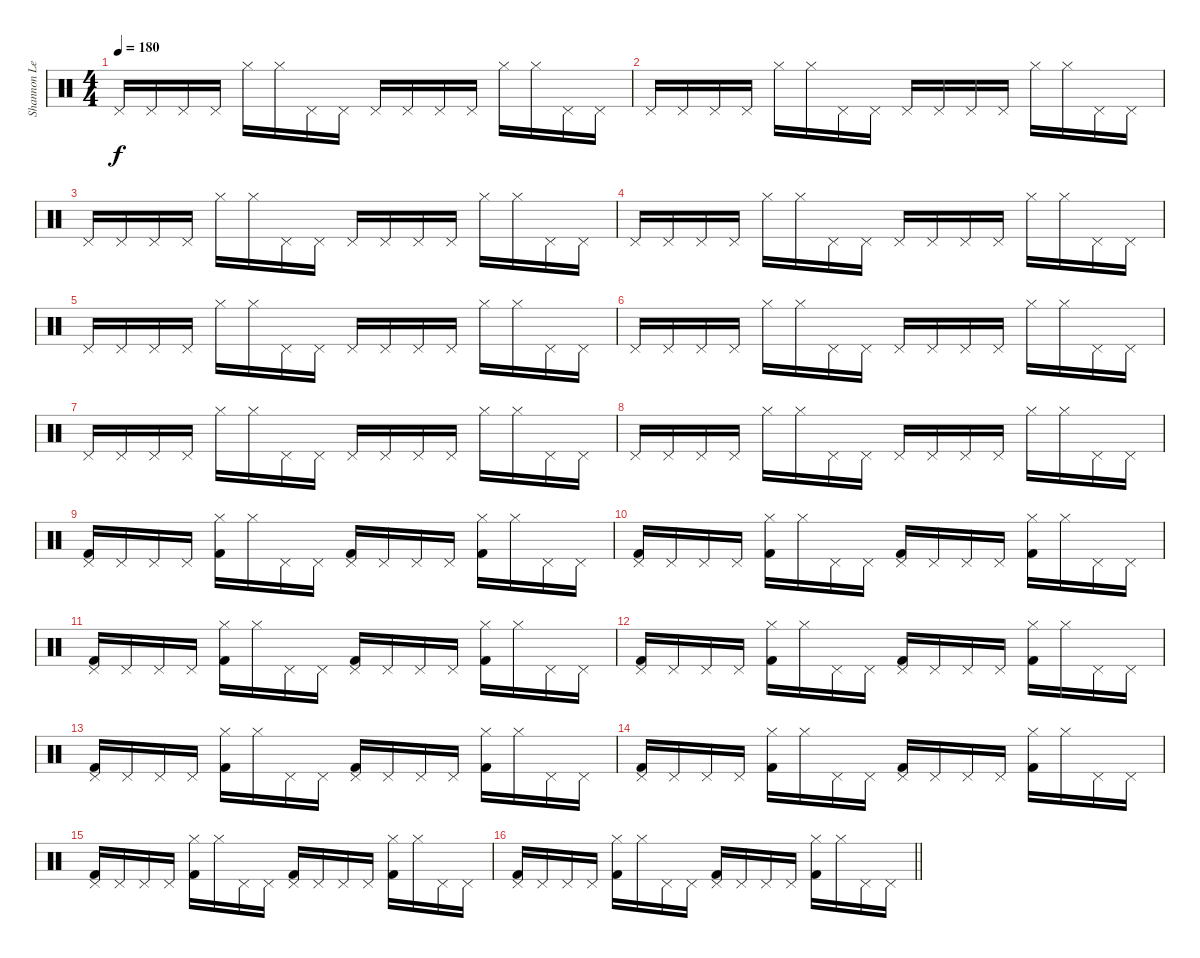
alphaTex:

\track ("Shannon Leto [Drums]" "Shannon Le") {instrument percussion}
\staff {score}
\articulation defaults
\ts (4 4)
\tempo 180
\clef neutral
\ks c "Pedal Hi-Hat (hit)".16{dy f} "Pedal Hi-Hat (hit)".16 "Pedal Hi-Hat (hit)".16 "Pedal Hi-Hat (hit)".16 "Hi-Hat (closed)".16 "Hi-Hat (closed)".16 "Pedal Hi-Hat (hit)".16 "Pedal Hi-Hat (hit)".16 "Pedal Hi-Hat (hit)".16 "Pedal Hi-Hat (hit)".16 "Pedal Hi-Hat (hit)".16 "Pedal Hi-Hat (hit)".16 "Hi-Hat (closed)".16 "Hi-Hat (closed)".16 "Pedal Hi-Hat (hit)".16 "Pedal Hi-Hat (hit)".16
|
"Pedal Hi-Hat (hit)".16 "Pedal Hi-Hat (hit)".16 "Pedal Hi-Hat (hit)".16 "Pedal Hi-Hat (hit)".16 "Hi-Hat (closed)".16 "Hi-Hat (closed)".16 "Pedal Hi-Hat (hit)".16 "Pedal Hi-Hat (hit)".16 "Pedal Hi-Hat (hit)".16 "Pedal Hi-Hat (hit)".16 "Pedal Hi-Hat (hit)".16 "Pedal Hi-Hat (hit)".16 "Hi-Hat (closed)".16 "Hi-Hat (closed)".16 "Pedal Hi-Hat (hit)".16 "Pedal Hi-Hat (hit)".16 |
"Pedal Hi-Hat (hit)".16 "Pedal Hi-Hat (hit)".16 "Pedal Hi-Hat (hit)".16 "Pedal Hi-Hat (hit)".16 "Hi-Hat (closed)".16 "Hi-Hat (closed)".16 "Pedal Hi-Hat (hit)".16 "Pedal Hi-Hat (hit)".16 "Pedal Hi-Hat (hit)".16 "Pedal Hi-Hat (hit)".16 "Pedal Hi-Hat (hit)".16 "Pedal Hi-Hat (hit)".16 "Hi-Hat (closed)".16 "Hi-Hat (closed)".16 "Pedal Hi-Hat (hit)".16 "Pedal Hi-Hat (hit)".16 |
"Pedal Hi-Hat (hit)".16 "Pedal Hi-Hat (hit)".16 "Pedal Hi-Hat (hit)".16 "Pedal Hi-Hat (hit)".16 "Hi-Hat (closed)".16 "Hi-Hat (closed)".16 "Pedal Hi-Hat (hit)".16 "Pedal Hi-Hat (hit)".16 "Pedal Hi-Hat (hit)".16 "Pedal Hi-Hat (hit)".16 "Pedal Hi-Hat (hit)".16 "Pedal Hi-Hat (hit)".16 "Hi-Hat (closed)".16 "Hi-Hat (closed)".16 "Pedal Hi-Hat (hit)".16 "Pedal Hi-Hat (hit)".16 |
"Pedal Hi-Hat (hit)".16 "Pedal Hi-Hat (hit)".16 "Pedal Hi-Hat (hit)".16 "Pedal Hi-Hat (hit)".16 "Hi-Hat (closed)".16 "Hi-Hat (closed)".16 "Pedal Hi-Hat (hit)".16 "Pedal Hi-Hat (hit)".16 "Pedal Hi-Hat (hit)".16 "Pedal Hi-Hat (hit)".16 "Pedal Hi-Hat (hit)".16 "Pedal Hi-Hat (hit)".16 "Hi-Hat (closed)".16 "Hi-Hat (closed)".16 "Pedal Hi-Hat (hit)".16 "Pedal Hi-Hat (hit)".16 |
"Pedal Hi-Hat (hit)".16 "Pedal Hi-Hat (hit)".16 "Pedal Hi-Hat (hit)".16 "Pedal Hi-Hat (hit)".16 "Hi-Hat (closed)".16 "Hi-Hat (closed)".16 "Pedal Hi-Hat (hit)".16 "Pedal Hi-Hat (hit)".16 "Pedal Hi-Hat (hit)".16 "Pedal Hi-Hat (hit)".16 "Pedal Hi-Hat (hit)".16 "Pedal Hi-Hat (hit)".16 "Hi-Hat (closed)".16 "Hi-Hat (closed)".16 "Pedal Hi-Hat (hit)".16 "Pedal Hi-Hat (hit)".16 |
"Pedal Hi-Hat (hit)".16 "Pedal Hi-Hat (hit)".16 "Pedal Hi-Hat (hit)".16 "Pedal Hi-Hat (hit)".16 "Hi-Hat (closed)".16 "Hi-Hat (closed)".16 "Pedal Hi-Hat (hit)".16 "Pedal Hi-Hat (hit)".16 "Pedal Hi-Hat (hit)".16 "Pedal Hi-Hat (hit)".16 "Pedal Hi-Hat (hit)".16 "Pedal Hi-Hat (hit)".16 "Hi-Hat (closed)".16 "Hi-Hat (closed)".16 "Pedal Hi-Hat (hit)".16 "Pedal Hi-Hat (hit)".16 |
"Pedal Hi-Hat (hit)".16 "Pedal Hi-Hat (hit)".16 "Pedal Hi-Hat (hit)".16 "Pedal Hi-Hat (hit)".16 "Hi-Hat (closed)".16 "Hi-Hat (closed)".16 "Pedal Hi-Hat (hit)".16 "Pedal Hi-Hat (hit)".16 "Pedal Hi-Hat (hit)".16 "Pedal Hi-Hat (hit)".16 "Pedal Hi-Hat (hit)".16 "Pedal Hi-Hat (hit)".16 "Hi-Hat (closed)".16 "Hi-Hat (closed)".16 "Pedal Hi-Hat (hit)".16 "Pedal Hi-Hat (hit)".16 |
("Pedal Hi-Hat (hit)" "Kick (hit) 2").16 "Pedal Hi-Hat (hit)".16 "Pedal Hi-Hat (hit)".16 "Pedal Hi-Hat (hit)".16 ("Hi-Hat (closed)" "Kick (hit) 2").16 "Hi-Hat (closed)".16 "Pedal Hi-Hat (hit)".16 "Pedal Hi-Hat (hit)".16 ("Pedal Hi-Hat (hit)" "Kick (hit) 2").16 "Pedal Hi-Hat (hit)".16 "Pedal Hi-Hat (hit)".16 "Pedal Hi-Hat (hit)".16 ("Hi-Hat (closed)" "Kick (hit) 2").16 "Hi-Hat (closed)".16 "Pedal Hi-Hat (hit)".16 "Pedal Hi-Hat (hit)".16 |
("Pedal Hi-Hat (hit)" "Kick (hit) 2").16 "Pedal Hi-Hat (hit)".16 "Pedal Hi-Hat (hit)".16 "Pedal Hi-Hat (hit)".16 ("Hi-Hat (closed)" "Kick (hit) 2").16 "Hi-Hat (closed)".16 "Pedal Hi-Hat (hit)".16 "Pedal Hi-Hat (hit)".16 ("Pedal Hi-Hat (hit)" "Kick (hit) 2").16 "Pedal Hi-Hat (hit)".16 "Pedal Hi-Hat (hit)".16 "Pedal Hi-Hat (hit)".16 ("Hi-Hat (closed)" "Kick (hit) 2").16 "Hi-Hat (closed)".16 "Pedal Hi-Hat (hit)".16 "Pedal Hi-Hat (hit)".16 |
("Pedal Hi-Hat (hit)" "Kick (hit) 2").16 "Pedal Hi-Hat (hit)".16 "Pedal Hi-Hat (hit)".16 "Pedal Hi-Hat (hit)".16 ("Hi-Hat (closed)" "Kick (hit) 2").16 "Hi-Hat (closed)".16 "Pedal Hi-Hat (hit)".16 "Pedal Hi-Hat (hit)".16 ("Pedal Hi-Hat (hit)" "Kick (hit) 2").16 "Pedal Hi-Hat (hit)".16 "Pedal Hi-Hat (hit)".16 "Pedal Hi-Hat (hit)".16 ("Hi-Hat (closed)" "Kick (hit) 2").16 "Hi-Hat (closed)".16 "Pedal Hi-Hat (hit)".16 "Pedal Hi-Hat (hit)".16 |
("Pedal Hi-Hat (hit)" "Kick (hit) 2").16 "Pedal Hi-Hat (hit)".16 "Pedal Hi-Hat (hit)".16 "Pedal Hi-Hat (hit)".16 ("Hi-Hat (closed)" "Kick (hit) 2").16 "Hi-Hat (closed)".16 "Pedal Hi-Hat (hit)".16 "Pedal Hi-Hat (hit)".16 ("Pedal Hi-Hat (hit)" "Kick (hit) 2").16 "Pedal Hi-Hat (hit)".16 "Pedal Hi-Hat (hit)".16 "Pedal Hi-Hat (hit)".16 ("Hi-Hat (closed)" "Kick (hit) 2").16 "Hi-Hat (closed)".16 "Pedal Hi-Hat (hit)".16 "Pedal Hi-Hat (hit)".16 |
("Pedal Hi-Hat (hit)" "Kick (hit) 2").16 "Pedal Hi-Hat (hit)".16 "Pedal Hi-Hat (hit)".16 "Pedal Hi-Hat (hit)".16 ("Hi-Hat (closed)" "Kick (hit) 2").16 "Hi-Hat (closed)".16 "Pedal Hi-Hat (hit)".16 "Pedal Hi-Hat (hit)".16 ("Pedal Hi-Hat (hit)" "Kick (hit) 2").16 "Pedal Hi-Hat (hit)".16 "Pedal Hi-Hat (hit)".16 "Pedal Hi-Hat (hit)".16 ("Hi-Hat (closed)" "Kick (hit) 2").16 "Hi-Hat (closed)".16 "Pedal Hi-Hat (hit)".16 "Pedal Hi-Hat (hit)".16 |
("Pedal Hi-Hat (hit)" "Kick (hit) 2").16 "Pedal Hi-Hat (hit)".16 "Pedal Hi-Hat (hit)".16 "Pedal Hi-Hat (hit)".16 ("Hi-Hat (closed)" "Kick (hit) 2").16 "Hi-Hat (closed)".16 "Pedal Hi-Hat (hit)".16 "Pedal Hi-Hat (hit)".16 ("Pedal Hi-Hat (hit)" "Kick (hit) 2").16 "Pedal Hi-Hat (hit)".16 "Pedal Hi-Hat (hit)".16 "Pedal Hi-Hat (hit)".16 ("Hi-Hat (closed)" "Kick (hit) 2").16 "Hi-Hat (closed)".16 "Pedal Hi-Hat (hit)".16 "Pedal Hi-Hat (hit)".16 |
("Pedal Hi-Hat (hit)" "Kick (hit) 2").16 "Pedal Hi-Hat (hit)".16 "Pedal Hi-Hat (hit)".16 "Pedal Hi-Hat (hit)".16 ("Hi-Hat (closed)" "Kick (hit) 2").16 "Hi-Hat (closed)".16 "Pedal Hi-Hat (hit)".16 "Pedal Hi-Hat (hit)".16 ("Pedal Hi-Hat (hit)" "Kick (hit) 2").16 "Pedal Hi-Hat (hit)".16 "Pedal Hi-Hat (hit)".16 "Pedal Hi-Hat (hit)".16 ("Hi-Hat (closed)" "Kick (hit) 2").16 "Hi-Hat (closed)".16 "Pedal Hi-Hat (hit)".16 "Pedal Hi-Hat (hit)".16 |
\barLineRight lightlight
("Pedal Hi-Hat (hit)" "Kick (hit) 2").16 "Pedal Hi-Hat (hit)".16 "Pedal Hi-Hat (hit)".16 "Pedal Hi-Hat (hit)".16 ("Hi-Hat (closed)" "Kick (hit) 2").16 "Hi-Hat (closed)".16 "Pedal Hi-Hat (hit)".16 "Pedal Hi-Hat (hit)".16 ("Pedal Hi-Hat (hit)" "Kick (hit) 2").16 "Pedal Hi-Hat (hit)".16 "Pedal Hi-Hat (hit)".16 "Pedal Hi-Hat (hit)".16 ("Hi-Hat (closed)" "Kick (hit) 2").16 "Hi-Hat (closed)".16 "Pedal Hi-Hat (hit)".16 "Pedal Hi-Hat (hit)".16
